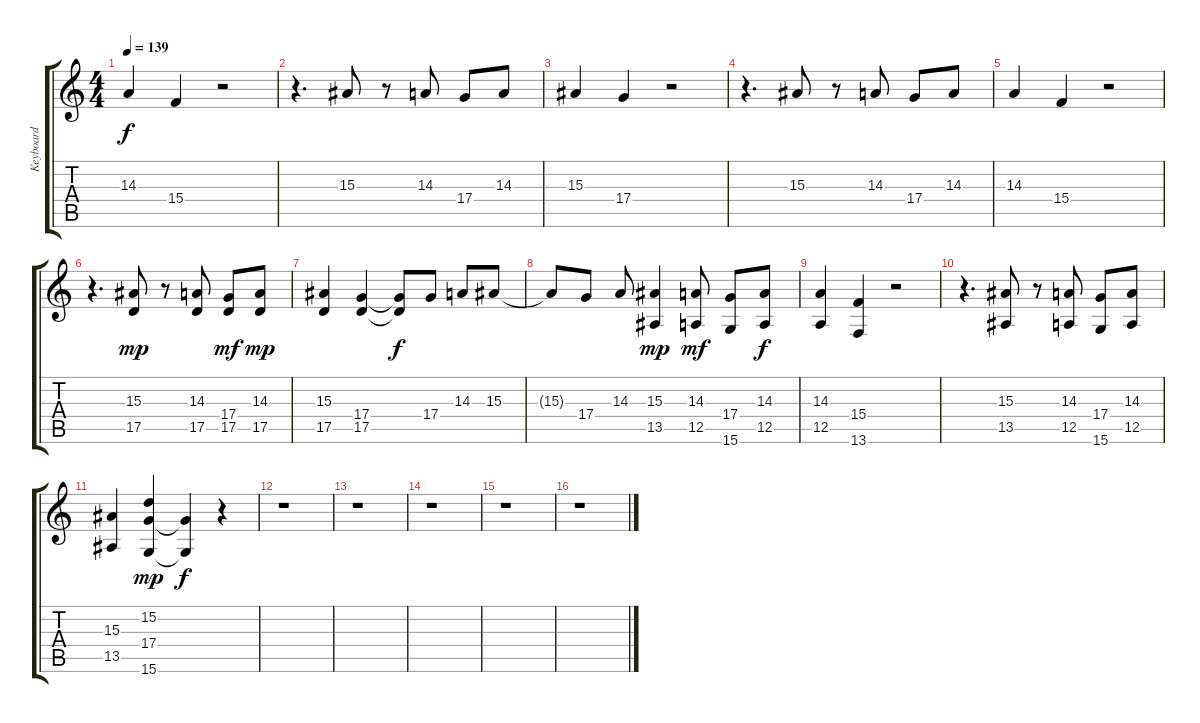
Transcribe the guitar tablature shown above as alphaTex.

\track ("Keyboard" "Keyboard") {instrument electricpiano1}
\staff {score tabs}
\tuning (E4 B3 G3 D3 A2 E2) {hide}
\ts (4 4)
\tempo 139
\clef g2
\ks c
14.3.4{dy f} 15.4.4 r.2 |
r.4{d} 15.3.8 r.8 14.3.8 17.4.8 14.3.8 |
15.3.4 17.4.4 r.2 |
r.4{d} 15.3.8 r.8 14.3.8 17.4.8 14.3.8 |
14.3.4 15.4.4 r.2 |
r.4{d} (15.3 17.5).8{dy mp} r.8 (14.3 17.5).8 (17.4 17.5).8{dy mf} (14.3 17.5).8{dy mp} |
(15.3 17.5).4 (17.4 17.5).4 (17.4{t} 17.5{t}).8{dy f} 17.4.8 14.3.8 15.3.8 |
15.3{t}.8 17.4.8 14.3.8 (15.3 13.5).4{dy mp} (14.3 12.5).8{dy mf} (17.4 15.6).8 (14.3 12.5).8{dy f} |
(14.3 12.5).4 (15.4 13.6).4 r.2 |
r.4{d} (15.3 13.5).8 r.8 (14.3 12.5).8 (17.4 15.6).8 (14.3 12.5).8 |
(15.3 13.5).4 (15.2 17.4 15.6).4{dy mp} (17.4{t} 15.6{t}).4{dy f} r.4 |
r.1 |
r.1 |
r.1 |
r.1 |
r.1
